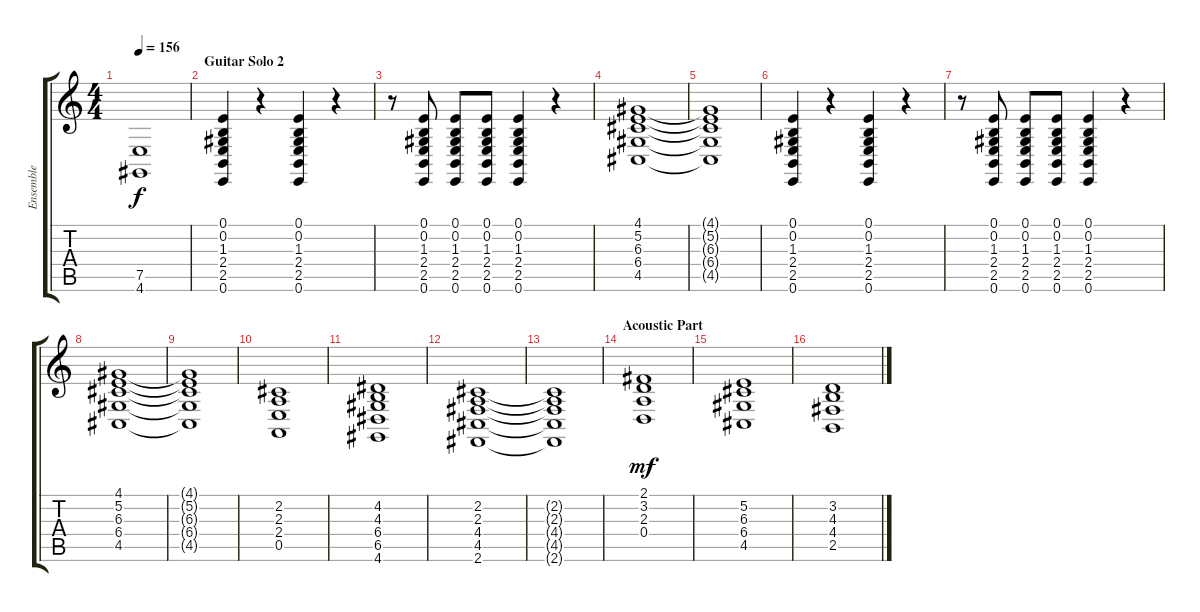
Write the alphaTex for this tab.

\track ("Ensemble" "Ensemble") {instrument stringensemble1}
\staff {score tabs}
\tuning (E4 B3 G3 D3 A2 E2) {hide}
\ts (4 4)
\tempo 156
\clef g2
\ks c
(7.5{t} 4.6{t}).1{dy f} |
\section ("" "Guitar Solo 2")
(0.1 0.2 1.3 2.4 2.5 0.6).4 r.4 (0.1 0.2 1.3 2.4 2.5 0.6).4 r.4 |
r.8 (0.1 0.2 1.3 2.4 2.5 0.6).8 (0.1 0.2 1.3 2.4 2.5 0.6).8 (0.1 0.2 1.3 2.4 2.5 0.6).8 (0.1 0.2 1.3 2.4 2.5 0.6).4 r.4 |
(4.1 5.2 6.3 6.4 4.5).1 |
(4.1{t} 5.2{t} 6.3{t} 6.4{t} 4.5{t}).1 |
(0.1 0.2 1.3 2.4 2.5 0.6).4 r.4 (0.1 0.2 1.3 2.4 2.5 0.6).4 r.4 |
r.8 (0.1 0.2 1.3 2.4 2.5 0.6).8 (0.1 0.2 1.3 2.4 2.5 0.6).8 (0.1 0.2 1.3 2.4 2.5 0.6).8 (0.1 0.2 1.3 2.4 2.5 0.6).4 r.4 |
(4.1 5.2 6.3 6.4 4.5).1 |
(4.1{t} 5.2{t} 6.3{t} 6.4{t} 4.5{t}).1 |
(2.2 2.3 2.4 0.5).1 |
(4.2 4.3 6.4 6.5 4.6).1 |
(2.2 2.3 4.4 4.5 2.6).1 |
(2.2{t} 2.3{t} 4.4{t} 4.5{t} 2.6{t}).1 |
\section ("" "Acoustic Part")
(2.1 3.2 2.3 0.4).1{dy mf} |
(5.2 6.3 6.4 4.5).1 |
(3.2 4.3 4.4 2.5).1
